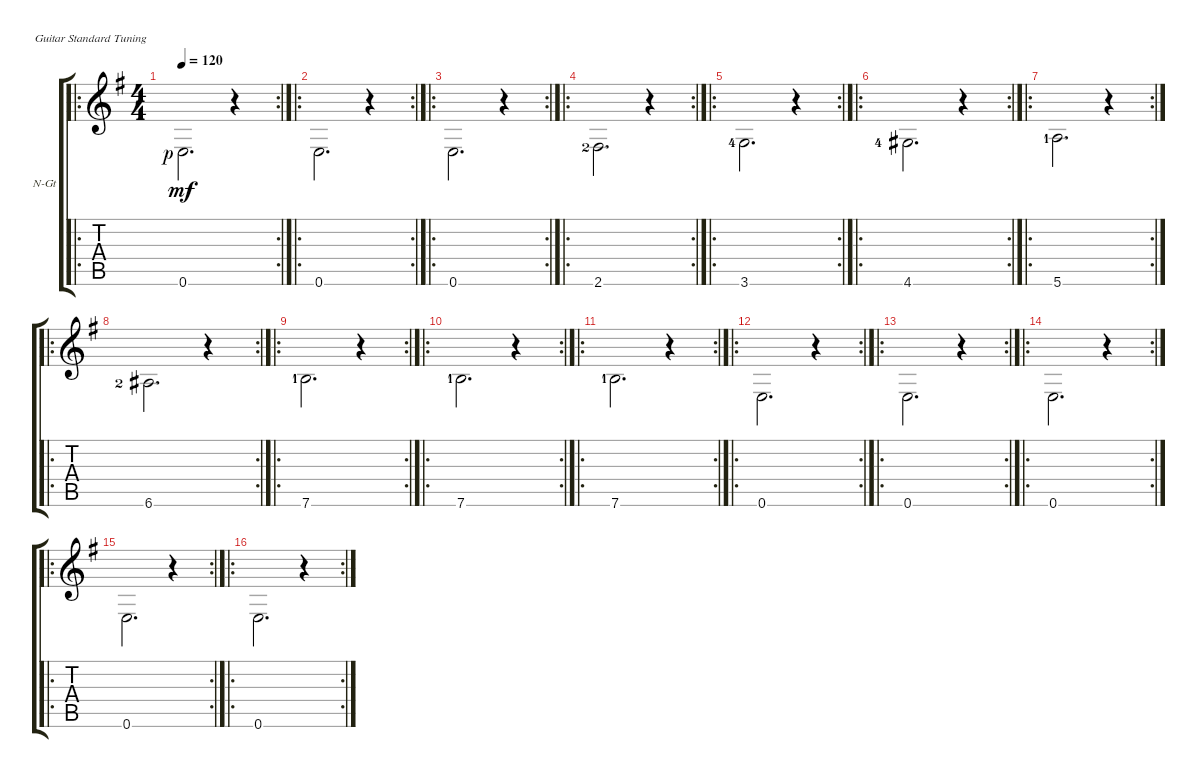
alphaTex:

\defaultSystemsLayout 4
\bracketExtendMode groupsimilarinstruments
\firstSystemTrackNameOrientation horizontal
\otherSystemsTrackNameOrientation horizontal
\track ("Nylon Guitar" "N-Gt") {instrument acousticguitarnylon}
\staff {score tabs}
\tuning (E4 B3 G3 D3 A2 E2)
\ro
\rc 2
\ts (4 4)
\tempo 120
\clef g2
\ks eminor
0.6{rf 1}.2{d dy mf instrument acousticguitarnylon beam invert} r.4 |
\ro
\rc 2
0.6.2{d beam invert} r.4 |
\ro
\rc 2
0.6.2{d beam invert} r.4 |
\ro
\rc 2
2.6{lf 3}.2{d beam invert} r.4 |
\ro
\rc 2
3.6{lf 5}.2{d beam invert} r.4 |
\ro
\rc 2
4.6{lf 5}.2{d beam invert} r.4 |
\ro
\rc 2
5.6{lf 2}.2{d beam invert} r.4 |
\ro
\rc 2
6.6{lf 3}.2{d beam invert} r.4 |
\ro
\rc 2
7.6{lf 2}.2{d beam invert} r.4 |
\ro
\rc 2
7.6{lf 2}.2{d beam invert} r.4 |
\ro
\rc 2
7.6{lf 2}.2{d beam invert} r.4 |
\ro
\rc 2
0.6.2{d beam invert} r.4 |
\ro
\rc 2
0.6.2{d beam invert} r.4 |
\ro
\rc 2
0.6.2{d beam invert} r.4 |
\ro
\rc 2
0.6.2{d beam invert} r.4 |
\ro
\rc 2
0.6.2{d beam invert} r.4
